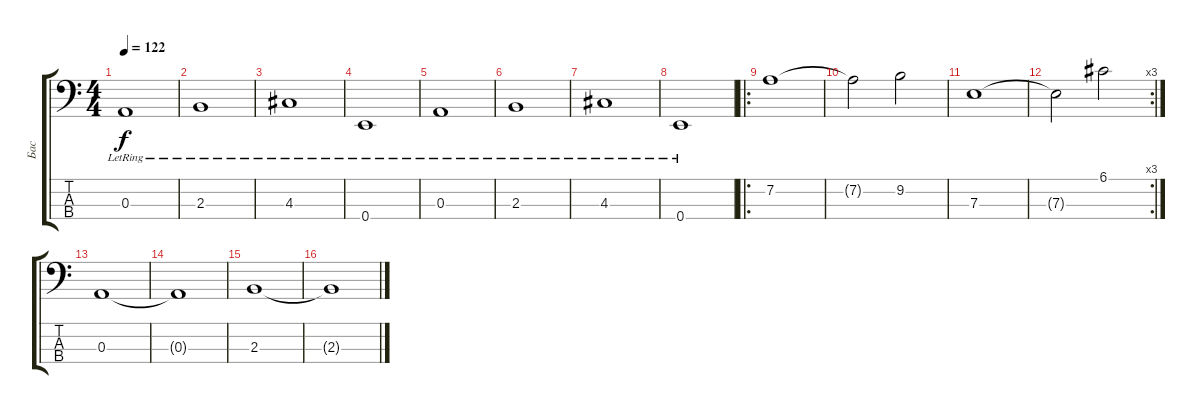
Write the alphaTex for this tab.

\track ("Бас" "Бас") {instrument electricbassfinger}
\staff {score tabs}
\tuning (G2 D2 A1 E1) {hide}
\ts (4 4)
\tempo 122
\clef f4
\ks c
0.3{lr}.1{dy f} |
2.3{lr}.1 |
4.3{lr}.1 |
0.4{lr}.1 |
0.3{lr}.1 |
2.3{lr}.1 |
4.3{lr}.1 |
0.4{lr}.1 |
\ro
7.2.1 |
7.2{t}.2 9.2.2 |
7.3.1 |
\rc 3
7.3{t}.2 6.1.2 |
0.3.1 |
0.3{t}.1 |
2.3.1 |
2.3{t}.1
